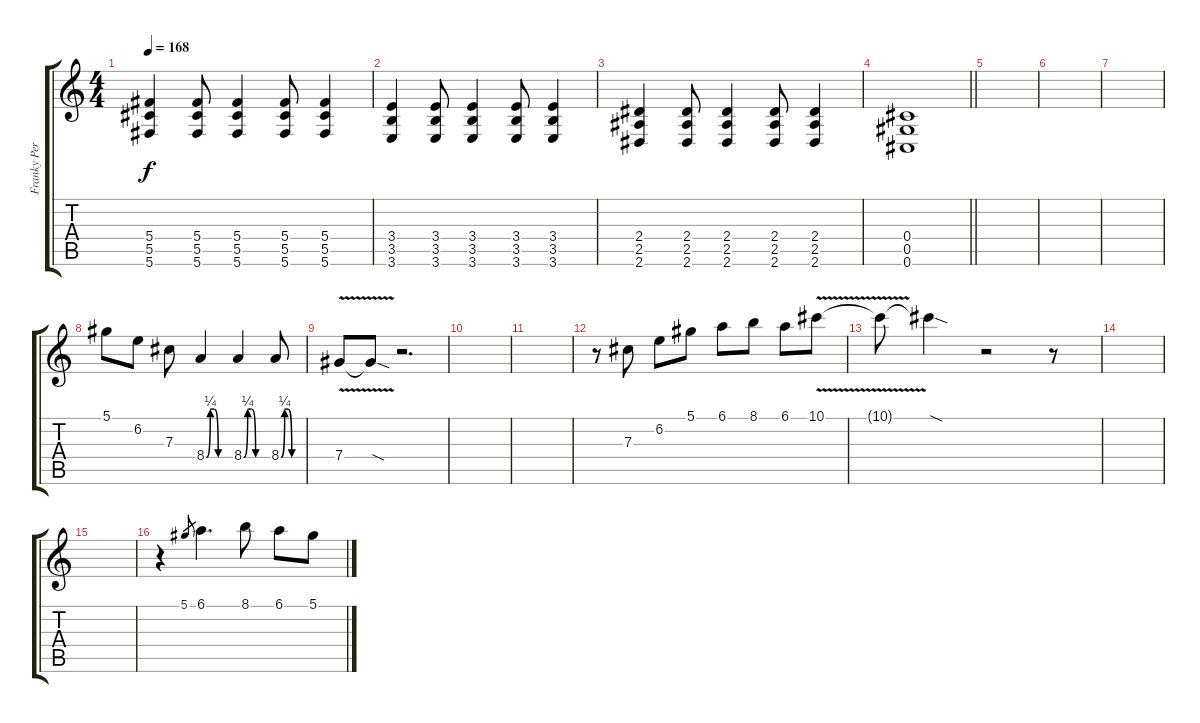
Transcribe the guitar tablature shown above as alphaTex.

\track ("Franky Perez" "Franky Per") {instrument overdrivenguitar}
\staff {score tabs}
\tuning (Eb4 Bb3 Gb3 Db3 Ab2 Db2) {hide}
\ts (4 4)
\tempo 168
\clef g2
\ks c
(5.4 5.5 5.6).4{dy f} (5.4 5.5 5.6).8 (5.4 5.5 5.6).4 (5.4 5.5 5.6).8 (5.4 5.5 5.6).4 |
(3.4 3.5 3.6).4 (3.4 3.5 3.6).8 (3.4 3.5 3.6).4 (3.4 3.5 3.6).8 (3.4 3.5 3.6).4 |
(2.4 2.5 2.6).4 (2.4 2.5 2.6).8 (2.4 2.5 2.6).4 (2.4 2.5 2.6).8 (2.4 2.5 2.6).4 |
\barLineRight lightlight
(0.4 0.5 0.6).1 |
|
|
|
5.1.8 6.2.8 7.3.8 8.4{be (custom 0 0 10 1 20 1 30 0 60 0)}.4 8.4{be (custom 0 0 10 1 20 1 30 0 60 0)}.4 8.4{be (custom 0 0 10 1 20 1 30 0 60 0)}.8 |
7.4{v}.8 7.4{sod t}.8 r.2{d} |
|
|
r.8 7.3.8 6.2.8 5.1.8 6.1.8 8.1.8 6.1.8 10.1{v}.8 |
10.1{t}.8 10.1{sod t}.4 r.2 r.8 |
|
|
r.4 5.1.8{gr} 6.1.4{d} 8.1.8 6.1.8 5.1.8
